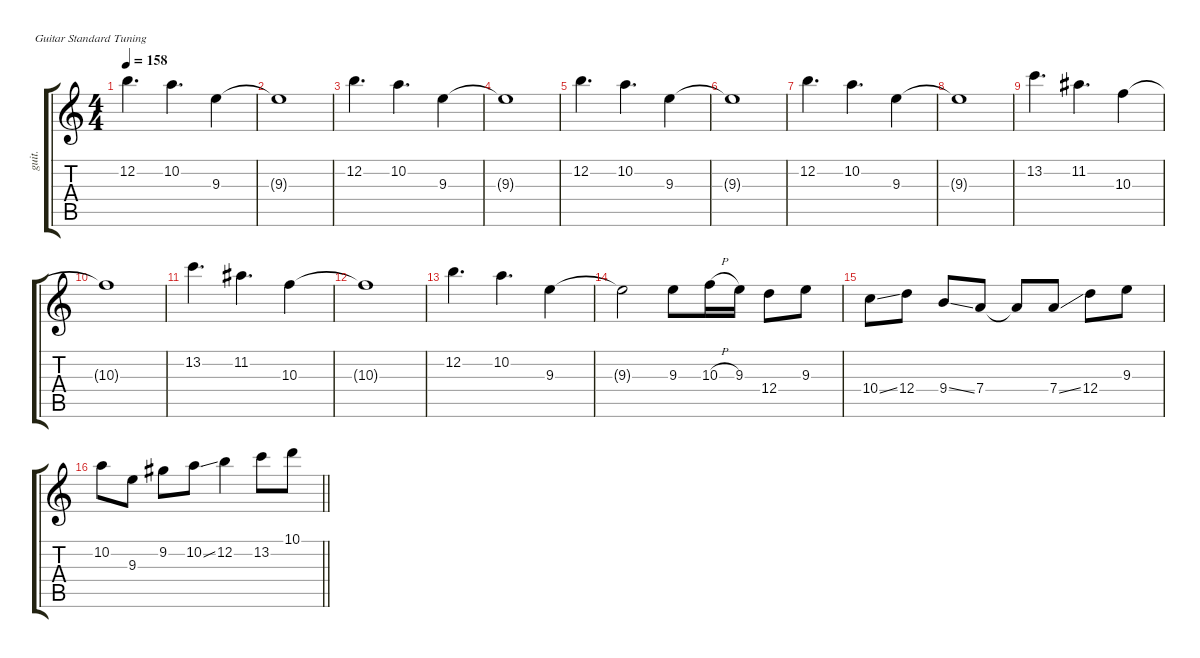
\defaultSystemsLayout 4
\hideDynamics
\bracketExtendMode groupsimilarinstruments
\otherSystemsTrackNameOrientation horizontal
\track ("Guitar 1-hid" "guit.") {defaultSystemsLayout 8 mute instrument electricguitarjazz}
\staff {score tabs}
\tuning (E4 B3 G3 D3 A2 E2)
\ts (4 4)
\tempo 158
\clef g2
\ks aminor
12.2.4{d dy f instrument electricguitarjazz} 10.2.4{d} 9.3.4 |
9.3{t}.1 |
12.2.4{d} 10.2.4{d} 9.3.4 |
9.3{t}.1 |
12.2.4{d} 10.2.4{d} 9.3.4 |
9.3{t}.1 |
12.2.4{d} 10.2.4{d} 9.3.4 |
9.3{t}.1 |
13.2.4{d} 11.2{acc #}.4{d} 10.3.4 |
10.3{t}.1 |
13.2.4{d} 11.2{acc #}.4{d} 10.3.4 |
10.3{t}.1 |
12.2.4{d} 10.2.4{d} 9.3.4 |
9.3{t}.2 9.3.8{dy ff} 10.3{h}.16{dy f} 9.3.16 12.4.8 9.3.8 |
10.4{ss}.8 12.4.8 9.4{ss}.8 7.4.8 7.4{t}.8 7.4{ss}.8{dy ff} 12.4.8{dy f} 9.3.8 |
\barLineRight lightlight
10.2.8 9.3.8 9.2{acc #}.8 10.2{ss}.8 12.2.4 13.2.8 10.1.8
